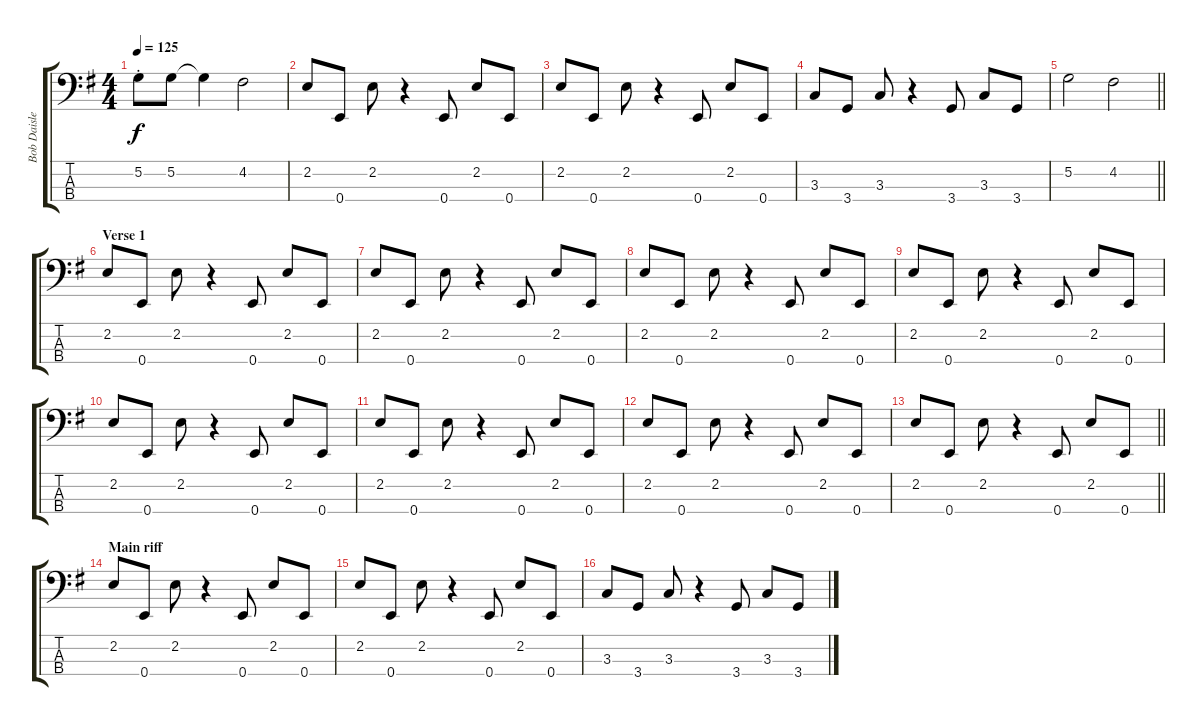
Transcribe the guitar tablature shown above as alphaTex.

\track ("Bob Daisley" "Bob Daisle") {instrument electricbassfinger}
\staff {score tabs}
\tuning (G2 D2 A1 E1) {hide}
\ts (4 4)
\tempo 125
\clef f4
\ks eminor
5.2{st}.8{dy f} 5.2.8 5.2{t}.4 4.2.2 |
2.2.8 0.4.8 2.2.8 r.4 0.4.8 2.2.8 0.4.8 |
2.2.8 0.4.8 2.2.8 r.4 0.4.8 2.2.8 0.4.8 |
3.3.8 3.4.8 3.3.8 r.4 3.4.8 3.3.8 3.4.8 |
\barLineRight lightlight
5.2.2 4.2.2 |
\section ("" "Verse 1")
2.2.8 0.4.8 2.2.8 r.4 0.4.8 2.2.8 0.4.8 |
2.2.8 0.4.8 2.2.8 r.4 0.4.8 2.2.8 0.4.8 |
2.2.8 0.4.8 2.2.8 r.4 0.4.8 2.2.8 0.4.8 |
2.2.8 0.4.8 2.2.8 r.4 0.4.8 2.2.8 0.4.8 |
2.2.8 0.4.8 2.2.8 r.4 0.4.8 2.2.8 0.4.8 |
2.2.8 0.4.8 2.2.8 r.4 0.4.8 2.2.8 0.4.8 |
2.2.8 0.4.8 2.2.8 r.4 0.4.8 2.2.8 0.4.8 |
\barLineRight lightlight
2.2.8 0.4.8 2.2.8 r.4 0.4.8 2.2.8 0.4.8 |
\section ("" "Main riff")
2.2.8 0.4.8 2.2.8 r.4 0.4.8 2.2.8 0.4.8 |
2.2.8 0.4.8 2.2.8 r.4 0.4.8 2.2.8 0.4.8 |
3.3.8 3.4.8 3.3.8 r.4 3.4.8 3.3.8 3.4.8
